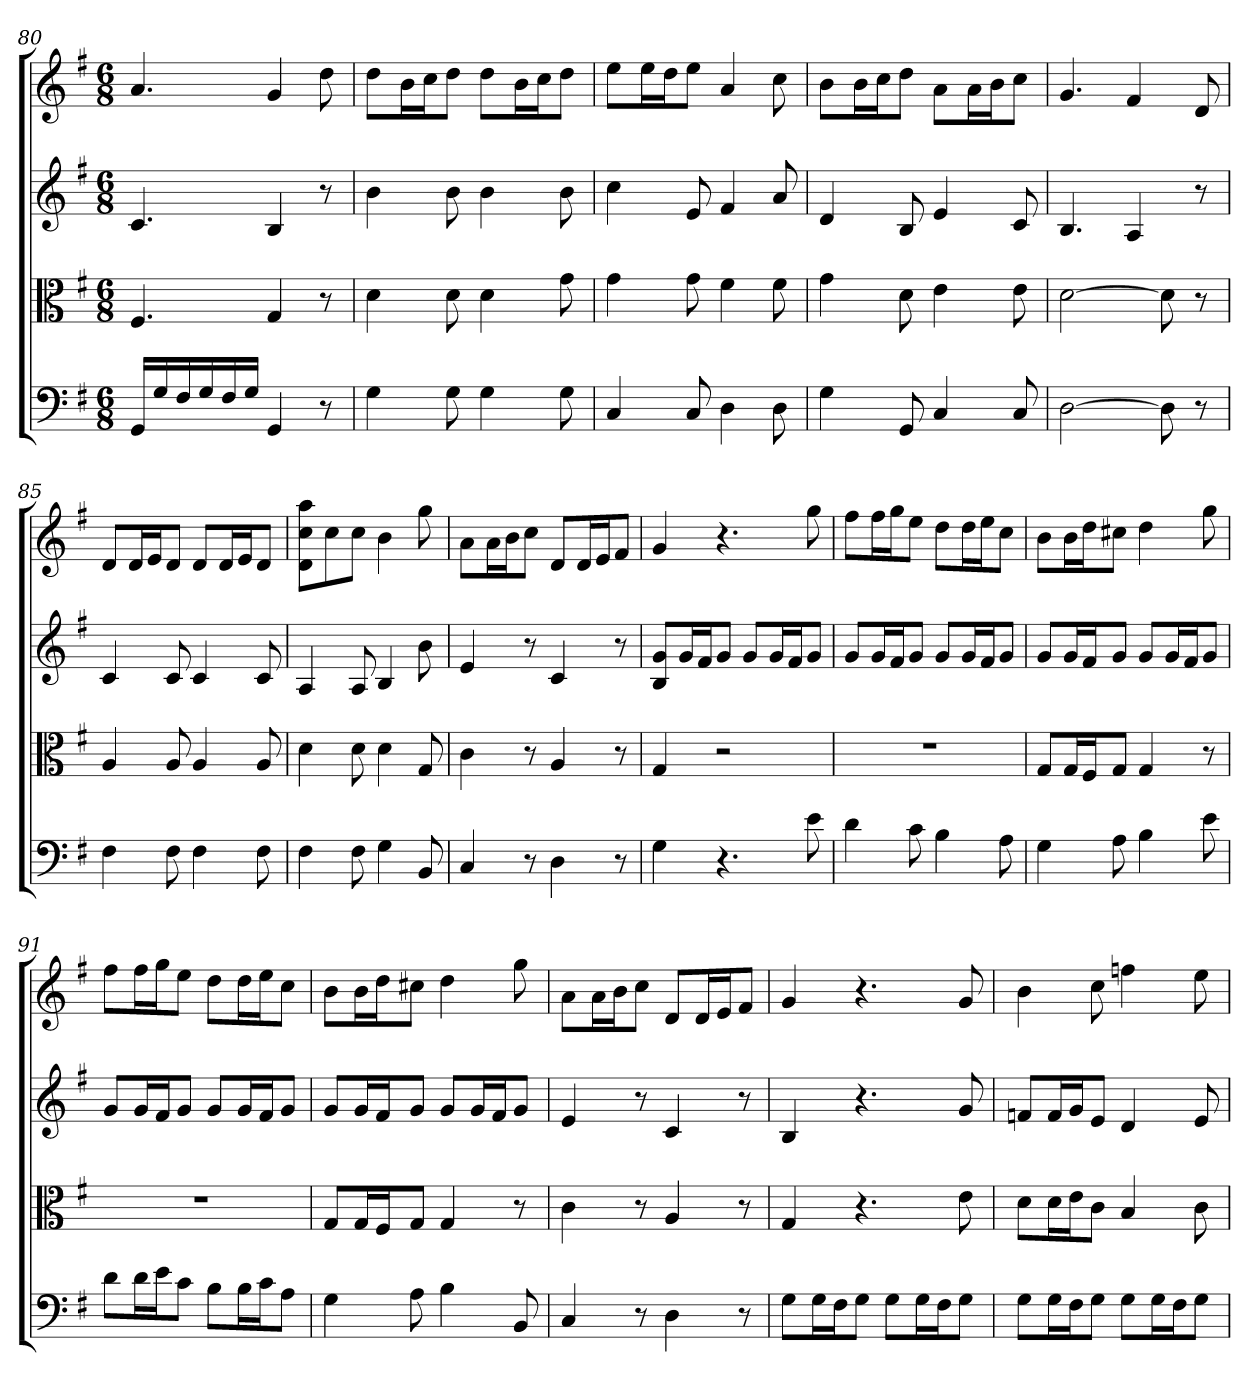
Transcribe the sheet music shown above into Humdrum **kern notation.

**kern	**kern	**kern	**kern
*part4	*part3	*part2	*part1
*staff4	*staff3	*staff2	*staff1
*clefF4	*clefC3	*	*
*k[f#]	*k[f#]	*k[f#]	*k[f#]
*G:	*G:	*G:	*G:
*M6/8	*M6/8	*M6/8	*M6/8
=80	=80	=80	=80
16GG/LL	4.F#	4.c	4.a
16G/	.	.	.
16F#/	.	.	.
16G/	.	.	.
16F#/	.	.	.
16G/JJ	.	.	.
4GG	4G	4B	4g
8r	8r	8r	8dd
=81	=81	=81	=81
4G	4d	4b	8ddL
.	.	.	16bL
.	.	.	16ccJ
8G	8d	8b	8ddJ
4G	4d	4b	8ddL
.	.	.	16bL
.	.	.	16ccJ
8G	8g	8b	8ddJ
=82	=82	=82	=82
4C	4g	4cc	8eeL
.	.	.	16eeL
.	.	.	16ddJ
8C	8g	8e	8eeJ
4D	4f#	4f#	4a
8D	8f#	8a	8cc
=83	=83	=83	=83
4G	4g	4d	8bL
.	.	.	16bL
.	.	.	16ccJ
8GG	8d	8B	8ddJ
4C	4e	4e	8aL
.	.	.	16aL
.	.	.	16bJ
8C	8e	8c	8ccJ
=84	=84	=84	=84
[2D	[2d	4.B	4.g
.	.	4A	4f#
8D]	8d]	.	.
8r	8r	8r	8d
=85	=85	=85	=85
4F#	4A	4c	8dL
.	.	.	16dL
.	.	.	16eJ
8F#	8A	8c	8dJ
4F#	4A	4c	8dL
.	.	.	16dL
.	.	.	16eJ
8F#	8A	8c	8dJ
=86	=86	=86	=86
4F#	4d	4A	8d 8cc 8aaL
.	.	.	8cc
8F#	8d	8A	8ccJ
4G	4d	4B	4b
8BB	8G	8b	8gg
=87	=87	=87	=87
4C	4c	4e	8aL
.	.	.	16aL
.	.	.	16bJ
8r	8r	8r	8ccJ
4D	4A	4c	8dL
.	.	.	16dL
.	.	.	16eJ
8r	8r	8r	8f#J
=88	=88	=88	=88
4G	4G	8B 8gL	4g
.	.	16gL	.
.	.	16f#J	.
4.r	2r	8gJ	4.r
.	.	8gL	.
.	.	16gL	.
.	.	16f#J	.
8e	.	8gJ	8gg
=89	=89	=89	=89
4d	2.r	8gL	8ff#L
.	.	16gL	16ff#L
.	.	16f#J	16ggJ
8c	.	8gJ	8eeJ
4B	.	8gL	8ddL
.	.	16gL	16ddL
.	.	16f#J	16eeJ
8A	.	8gJ	8ccJ
=90	=90	=90	=90
4G	8G/L	8gL	8bL
.	16G/L	16gL	16bL
.	16F#/J	16f#J	16ddJ
8A	8G/J	8gJ	8cc#XJ
4B	4G	8gL	4dd
.	.	16gL	.
.	.	16f#J	.
8e	8r	8gJ	8gg
=91	=91	=91	=91
8d\L	2.r	8gL	8ff#L
16d\L	.	16gL	16ff#L
16e\J	.	16f#J	16ggJ
8c\J	.	8gJ	8eeJ
8B\L	.	8gL	8ddL
16B\L	.	16gL	16ddL
16c\J	.	16f#J	16eeJ
8A\J	.	8gJ	8ccJ
=92	=92	=92	=92
4G	8G/L	8gL	8bL
.	16G/L	16gL	16bL
.	16F#/J	16f#J	16ddJ
8A	8G/J	8gJ	8cc#XJ
4B	4G	8gL	4dd
.	.	16gL	.
.	.	16f#J	.
8BB	8r	8gJ	8gg
=93	=93	=93	=93
4C	4c	4e	8aL
.	.	.	16aL
.	.	.	16bJ
8r	8r	8r	8ccJ
4D	4A	4c	8dL
.	.	.	16dL
.	.	.	16eJ
8r	8r	8r	8f#J
=94	=94	=94	=94
8G\L	4G	4B	4g
16G\L	.	.	.
16F#\J	.	.	.
8G\J	4.r	4.r	4.r
8G\L	.	.	.
16G\L	.	.	.
16F#\J	.	.	.
8G\J	8e	8g	8g
=95	=95	=95	=95
8G\L	8d\L	8fnL	4b
16G\L	16d\L	16fL	.
16F#\J	16e\J	16gJ	.
8G\J	8c\J	8eJ	8cc
8G\L	4B	4d	4ffn
16G\L	.	.	.
16F#\J	.	.	.
8G\J	8c	8e	8ee
=	=	=	=
*-	*-	*-	*-
